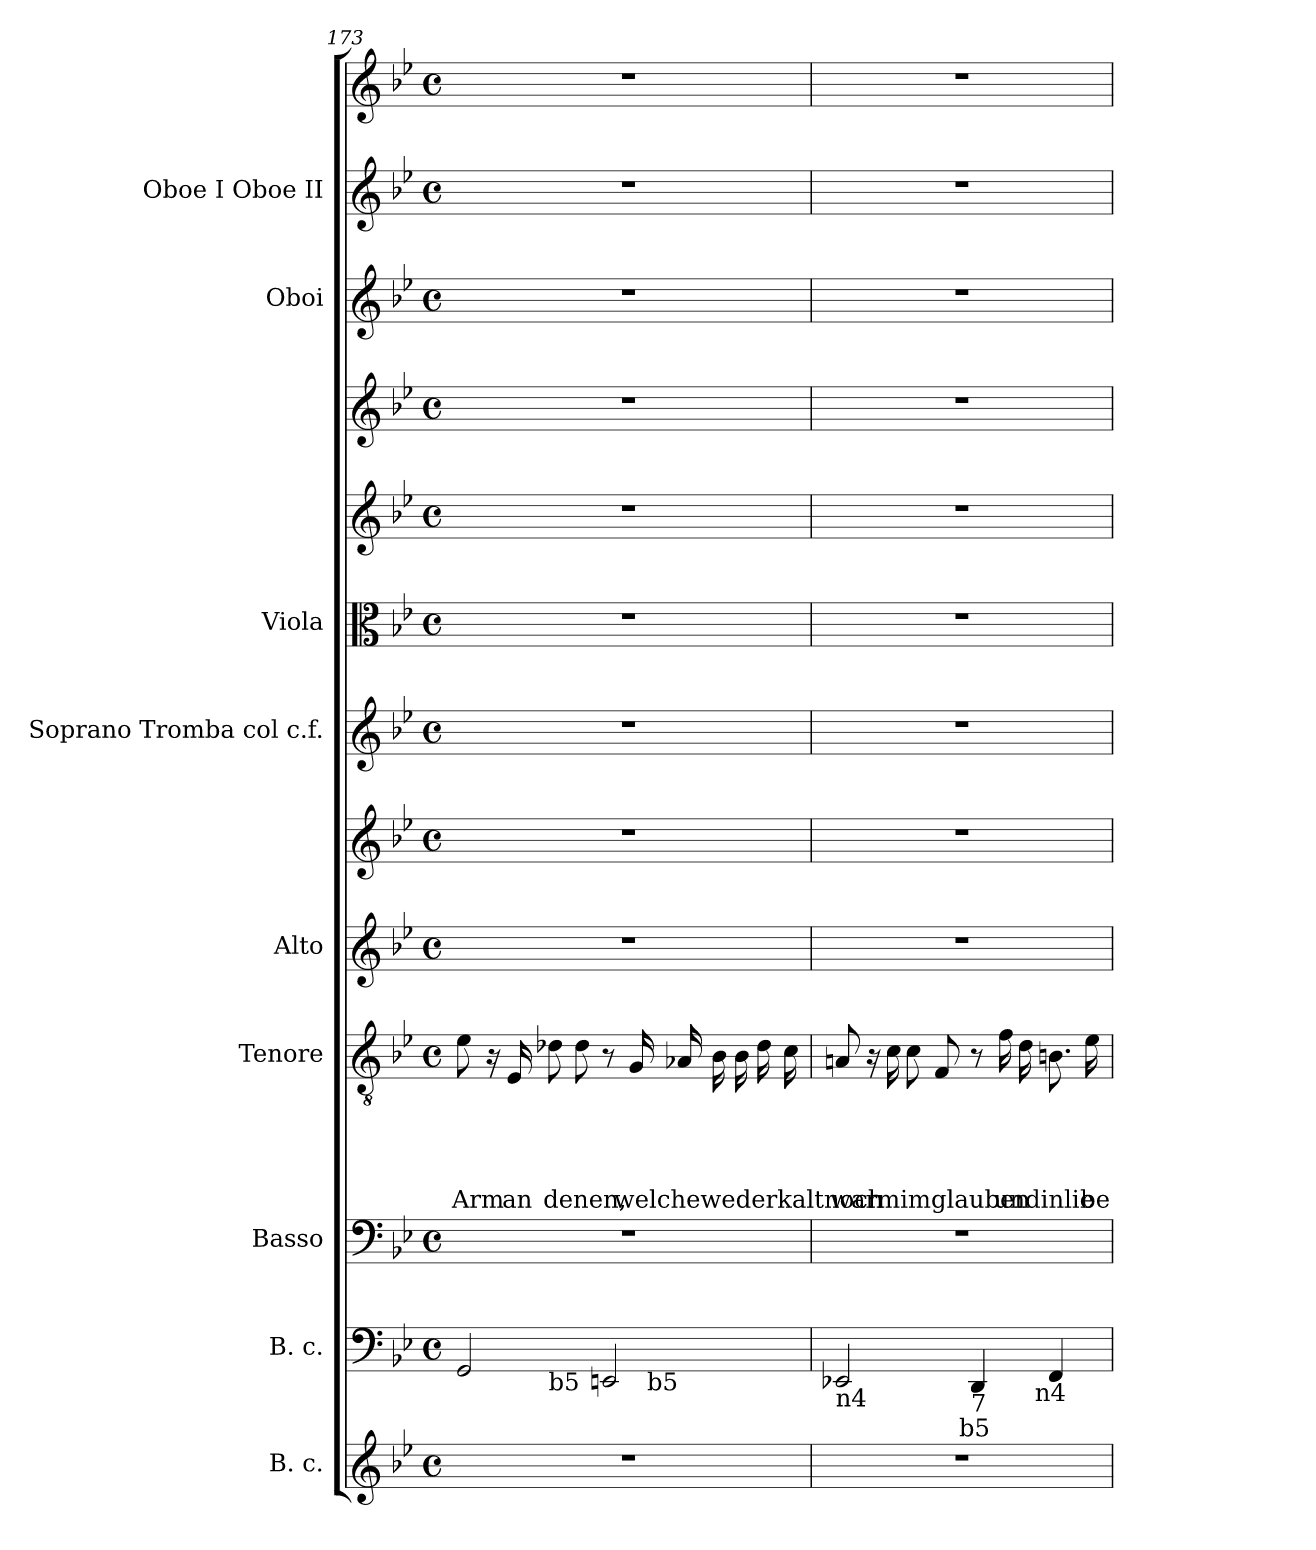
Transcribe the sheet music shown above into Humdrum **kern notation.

**kern	**kern	**kern	**kern	**text	**text	**text	**text	**text	**kern	**kern	**kern	**kern	**kern	**kern	**kern	**kern	**kern
*part12	*part11	*part10	*part9	*part9	*part9	*part9	*part9	*part9	*part8	*part7	*part6	*part5	*part4	*part3	*part2	*part1	*part1
*staff13	*staff12	*staff11	*staff10	*staff10	*staff10	*staff10	*staff10	*staff10	*staff9	*staff8	*staff7	*staff6	*staff5	*staff4	*staff3	*staff2	*staff1
*I"B. c.	*I"B. c.	*I"Basso	*I"Tenore	*	*	*	*	*	*I"Alto	*	*I"Soprano Tromba col c.f.	*I"Viola	*	*	*I"Oboi	*I"Oboe I Oboe II	*
*	*I'B. c.	*I'Basso	*I'Tenore	*	*	*	*	*	*I'Alto	*	*I'Soprano	*I'Viola	*	*	*	*I'Ob	*
*clefG2	*clefF4	*clefF4	*clefGv2	*	*	*	*	*	*clefG2	*clefG2	*clefG2	*clefC3	*clefG2	*clefG2	*clefG2	*clefG2	*clefG2
*k[b-e-]	*k[b-e-]	*k[b-e-]	*k[b-e-]	*	*	*	*	*	*k[b-e-]	*k[b-e-]	*k[b-e-]	*k[b-e-]	*k[b-e-]	*k[b-e-]	*k[b-e-]	*k[b-e-]	*k[b-e-]
*B-:	*B-:	*B-:	*B-:	*	*	*	*	*	*B-:	*B-:	*B-:	*B-:	*B-:	*B-:	*B-:	*B-:	*B-:
*M4/4	*M4/4	*M4/4	*M4/4	*	*	*	*	*	*M4/4	*M4/4	*M4/4	*M4/4	*M4/4	*M4/4	*M4/4	*M4/4	*M4/4
*met(c)	*met(c)	*met(c)	*met(c)	*	*	*	*	*	*met(c)	*met(c)	*met(c)	*met(c)	*met(c)	*met(c)	*met(c)	*met(c)	*met(c)
=173	=173	=173	=173	=173	=173	=173	=173	=173	=173	=173	=173	=173	=173	=173	=173	=173	=173
!	!	!	!	!	!	!	!	!LO:LY:b	!	!	!	!	!	!	!	!	!
*	*^	*	*	*	*	*	*	*	*	*	*	*	*	*	*	*	*
*	*	*^	*	*	*	*	*	*	*	*	*	*	*	*	*	*	*	*
1r	2GG</	4ryy	2ryy	1r	8e-\	.	.	.	.	Arm	1r	1r	1r	1r	1r	1r	1r	1r	1r
.	.	.	.	.	16rA	.	.	.	.	.	.	.	.	.	.	.	.	.	.
!	!	!	!	!	!	!	!	!	!	!LO:LY:b	!	!	!	!	!	!	!	!	!
.	.	.	.	.	16E-/	.	.	.	.	an	.	.	.	.	.	.	.	.	.
!	!	!LO:TX:b:t=b5	!	!	!	!	!	!	!	!	!	!	!	!	!	!	!	!	!
!	!	!	!	!	!	!	!	!	!	!LO:LY:b	!	!	!	!	!	!	!	!	!
.	.	2.ryy	.	.	8d-X\	.	.	.	.	denen,	.	.	.	.	.	.	.	.	.
.	.	.	.	.	8d-\	.	.	.	.	.	.	.	.	.	.	.	.	.	.
.	2EEn</	.	8ryy	.	8r	.	.	.	.	.	.	.	.	.	.	.	.	.	.
!	!	!	!	!	!	!	!	!	!	!LO:LY:b	!	!	!	!	!	!	!	!	!
.	.	.	32.ryy	.	16G/	.	.	.	.	welchewederkaltnoch	.	.	.	.	.	.	.	.	.
!	!	!	!LO:TX:b:t=b5	!	!	!	!	!	!	!	!	!	!	!	!	!	!	!	!
.	.	.	4ryy	.	.	.	.	.	.	.	.	.	.	.	.	.	.	.	.
.	.	.	.	.	16A-X/	.	.	.	.	.	.	.	.	.	.	.	.	.	.
.	.	.	.	.	16B-\	.	.	.	.	.	.	.	.	.	.	.	.	.	.
.	.	.	.	.	16B-\	.	.	.	.	.	.	.	.	.	.	.	.	.	.
.	.	.	.	.	16d-\	.	.	.	.	.	.	.	.	.	.	.	.	.	.
.	.	.	16ryy	.	.	.	.	.	.	.	.	.	.	.	.	.	.	.	.
.	.	.	.	.	16c\	.	.	.	.	.	.	.	.	.	.	.	.	.	.
.	.	.	64ryy	.	.	.	.	.	.	.	.	.	.	.	.	.	.	.	.
=174	=174	=174	=174	=174	=174	=174	=174	=174	=174	=174	=174	=174	=174	=174	=174	=174	=174	=174	=174
!	!LO:TX:b:t=n4	!	!	!	!	!	!	!	!	!	!	!	!	!	!	!	!	!	!
!	!	!	!	!	!	!	!	!	!	!LO:LY:b	!	!	!	!	!	!	!	!	!
1r	2EE-X</	4...ryy	2ryy	1r	8An/	.	.	.	.	warmimglauben	1r	1r	1r	1r	1r	1r	1r	1r	1r
.	.	.	.	.	16rA	.	.	.	.	.	.	.	.	.	.	.	.	.	.
.	.	.	.	.	16c\	.	.	.	.	.	.	.	.	.	.	.	.	.	.
.	.	.	.	.	8c\	.	.	.	.	.	.	.	.	.	.	.	.	.	.
.	.	.	.	.	8F/	.	.	.	.	.	.	.	.	.	.	.	.	.	.
!	!	!LO:TX:b:t=b5	!	!	!	!	!	!	!	!	!	!	!	!	!	!	!	!	!
.	.	2ryy	.	.	.	.	.	.	.	.	.	.	.	.	.	.	.	.	.
!	!LO:TX:b:t=7	!	!	!	!	!	!	!	!	!	!	!	!	!	!	!	!	!	!
.	4DD/	.	8...ryy	.	8r	.	.	.	.	.	.	.	.	.	.	.	.	.	.
!	!	!	!	!	!	!	!	!	!	!LO:LY:b	!	!	!	!	!	!	!	!	!
.	.	.	.	.	16f\	.	.	.	.	undinlie	.	.	.	.	.	.	.	.	.
.	.	.	.	.	16d\	.	.	.	.	.	.	.	.	.	.	.	.	.	.
!	!	!	!LO:TX:b:t=n4	!	!	!	!	!	!	!	!	!	!	!	!	!	!	!	!
.	.	.	4ryy	.	.	.	.	.	.	.	.	.	.	.	.	.	.	.	.
.	4FF</	.	.	.	8.Bn\	.	.	.	.	.	.	.	.	.	.	.	.	.	.
!	!	!	!	!	!	!	!	!	!	!LO:LY:b	!	!	!	!	!	!	!	!	!
.	.	.	.	.	16e-\	.	.	.	.	be	.	.	.	.	.	.	.	.	.
.	.	32ryy	.	.	.	.	.	.	.	.	.	.	.	.	.	.	.	.	.
.	.	.	64ryy	.	.	.	.	.	.	.	.	.	.	.	.	.	.	.	.
*	*v	*v	*v	*	*	*	*	*	*	*	*	*	*	*	*	*	*	*	*
=	=	=	=	=	=	=	=	=	=	=	=	=	=	=	=	=	=
*-	*-	*-	*-	*-	*-	*-	*-	*-	*-	*-	*-	*-	*-	*-	*-	*-	*-
